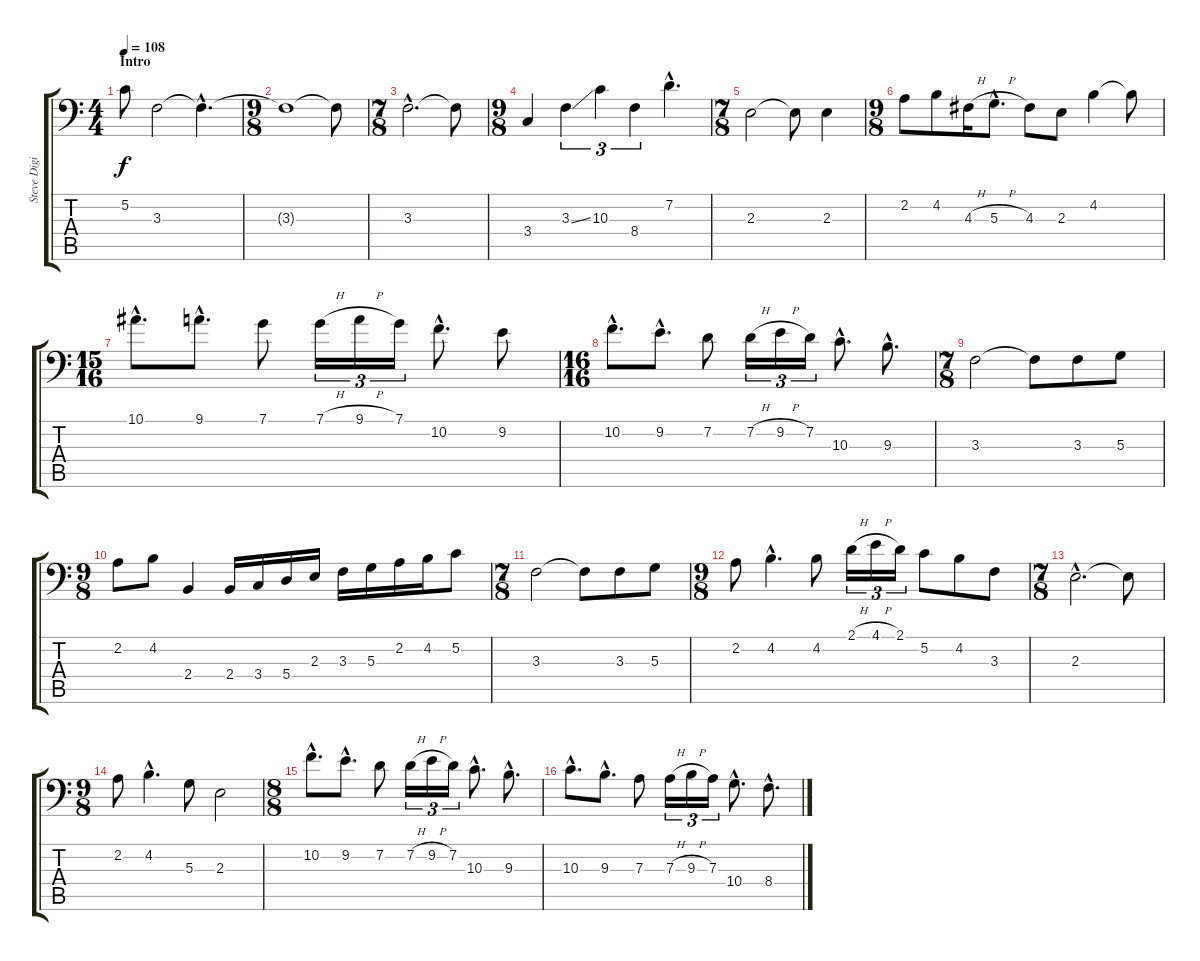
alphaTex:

\track ("Steve Digiorgio" "Steve Digi") {instrument electricbasspick}
\staff {score tabs}
\tuning (C3 G2 D2 A1 E1 B0) {hide}
\ts (4 4)
\section ("" "Intro")
\tempo 108
\clef f4
\ks c
5.2.8{dy f instrument electricbasspick} 3.3.2 3.3{hac t}.4{d} |
\ts (9 8)
3.3{t}.1 3.3{t}.8 |
\ts (7 8)
3.3{hac}.2{d} 3.3{t}.8 |
\ts (9 8)
3.4.4 3.3{ss}.4{tu (3 2)} 10.3.4{tu (3 2)} 8.4.4{tu (3 2)} 7.2{hac}.4{d} |
\ts (7 8)
2.3.2 2.3{t}.8 2.3.4 |
\ts (9 8)
2.2.8 4.2.8 4.3{h}.16 5.3{h hac}.8{d} 4.3.8 2.3.8 4.2.4 4.2{t}.8 |
\ts (15 16)
10.1{hac}.8{d} 9.1{hac}.8{d} 7.1.8 7.1{h}.16{tu (3 2)} 9.1{h}.16{tu (3 2)} 7.1.16{tu (3 2)} 10.2{hac}.8{d} 9.2.8 |
\ts (16 16)
10.2{hac}.8{d} 9.2{hac}.8{d} 7.2.8 7.2{h}.16{tu (3 2)} 9.2{h}.16{tu (3 2)} 7.2.16{tu (3 2)} 10.3{hac}.8{d} 9.3{hac}.8{d} |
\ts (7 8)
3.3.2 3.3{t}.8 3.3.8 5.3.8 |
\ts (9 8)
2.2.8 4.2.8 2.4.4 2.4.16 3.4.16 5.4.16 2.3.16 3.3.16 5.3.16 2.2.16 4.2.16 5.2.8 |
\ts (7 8)
3.3.2 3.3{t}.8 3.3.8 5.3.8 |
\ts (9 8)
2.2.8 4.2{hac}.4{d} 4.2.8 2.1{h}.16{tu (3 2)} 4.1{h}.16{tu (3 2)} 2.1.16{tu (3 2)} 5.2.8 4.2.8 3.3.8 |
\ts (7 8)
2.3{hac}.2{d} 2.3{t}.8 |
\ts (9 8)
2.2.8 4.2{hac}.4{d} 5.3.8 2.3.2 |
\ts (8 8)
10.2{hac}.8{d} 9.2{hac}.8{d} 7.2.8 7.2{h}.16{tu (3 2)} 9.2{h}.16{tu (3 2)} 7.2.16{tu (3 2)} 10.3{hac}.8{d} 9.3{hac}.8{d} |
10.3{hac}.8{d} 9.3{hac}.8{d} 7.3.8 7.3{h}.16{tu (3 2)} 9.3{h}.16{tu (3 2)} 7.3.16{tu (3 2)} 10.4{hac}.8{d} 8.4{hac}.8{d}
